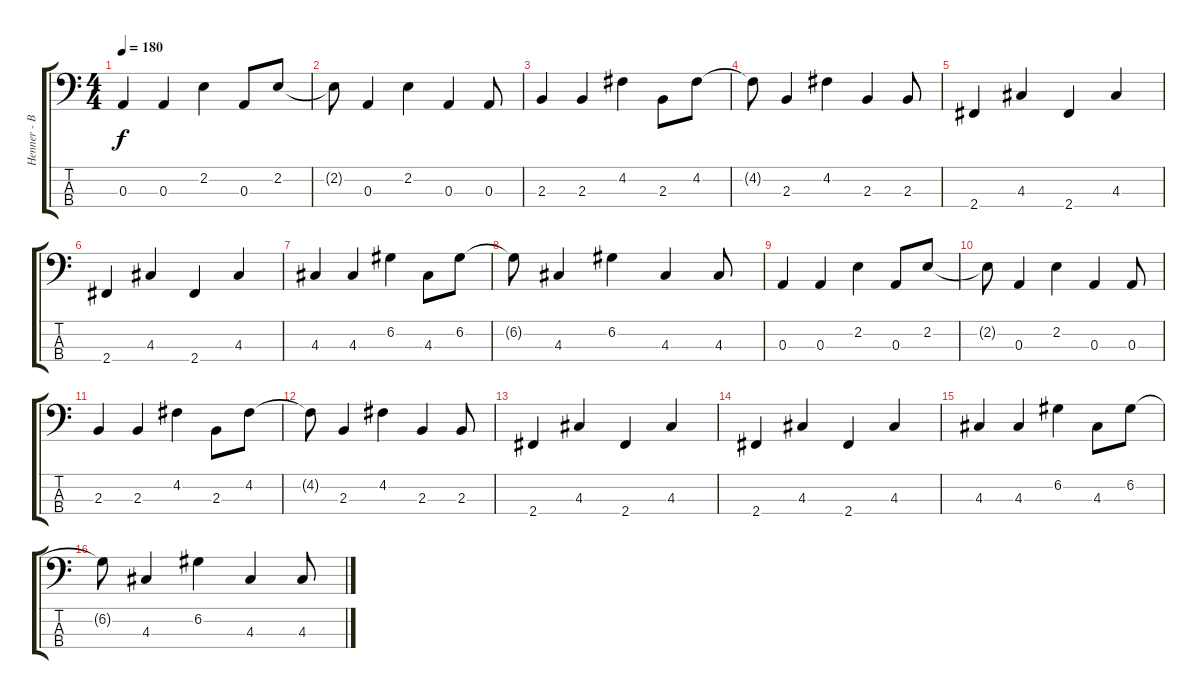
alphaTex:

\track ("Henner - Bass" "Henner - B") {instrument electricbassfinger}
\staff {score tabs}
\tuning (G2 D2 A1 E1) {hide}
\ts (4 4)
\tempo 180
\clef f4
\ks c
0.3.4{dy f} 0.3.4 2.2.4 0.3.8 2.2.8 |
2.2{t}.8 0.3.4 2.2.4 0.3.4 0.3.8 |
2.3.4 2.3.4 4.2.4 2.3.8 4.2.8 |
4.2{t}.8 2.3.4 4.2.4 2.3.4 2.3.8 |
2.4.4 4.3.4 2.4.4 4.3.4 |
2.4.4 4.3.4 2.4.4 4.3.4 |
4.3.4 4.3.4 6.2.4 4.3.8 6.2.8 |
6.2{t}.8 4.3.4 6.2.4 4.3.4 4.3.8 |
0.3.4 0.3.4 2.2.4 0.3.8 2.2.8 |
2.2{t}.8 0.3.4 2.2.4 0.3.4 0.3.8 |
2.3.4 2.3.4 4.2.4 2.3.8 4.2.8 |
4.2{t}.8 2.3.4 4.2.4 2.3.4 2.3.8 |
2.4.4 4.3.4 2.4.4 4.3.4 |
2.4.4 4.3.4 2.4.4 4.3.4 |
4.3.4 4.3.4 6.2.4 4.3.8 6.2.8 |
6.2{t}.8 4.3.4 6.2.4 4.3.4 4.3.8
